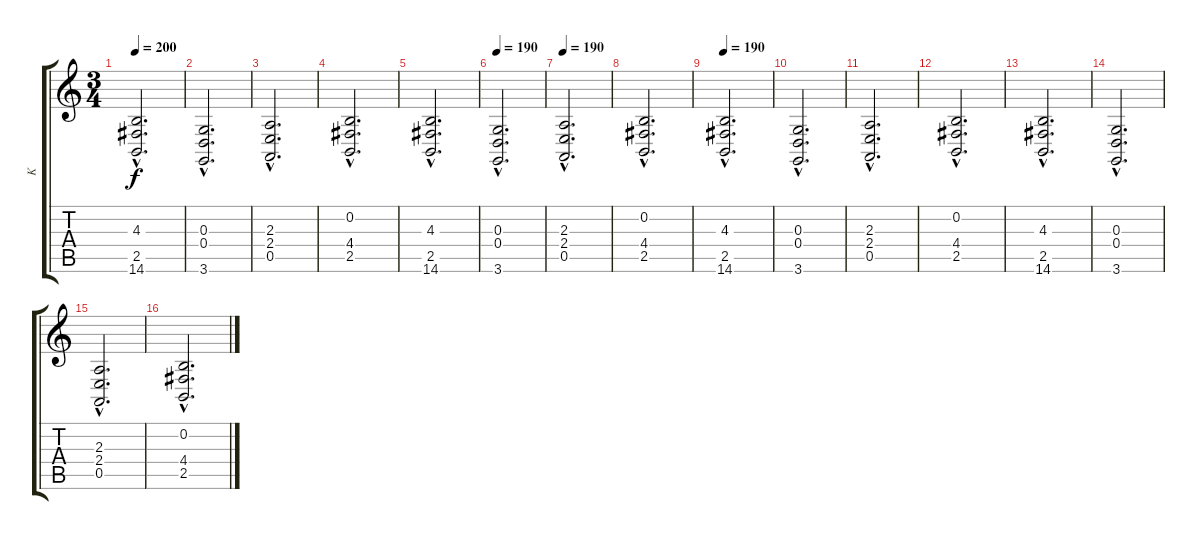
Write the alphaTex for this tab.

\track ("K" "K") {instrument stringensemble1}
\staff {score tabs}
\tuning (E4 B3 G3 D3 A2 E2) {hide}
\ts (3 4)
\tempo 200
\clef g2
\ks c
(4.3{hac} 2.5{hac} 14.6{hac}).2{d dy f} |
(0.3{hac} 0.4{hac} 3.6{hac}).2{d} |
(2.3{hac} 2.4{hac} 0.5{hac}).2{d} |
(0.2{hac} 4.4{hac} 2.5{hac}).2{d} |
(4.3{hac} 2.5{hac} 14.6{hac}).2{d} |
\tempo 190
(0.3{hac} 0.4{hac} 3.6{hac}).2{d} |
\tempo 190
(2.3{hac} 2.4{hac} 0.5{hac}).2{d} |
(0.2{hac} 4.4{hac} 2.5{hac}).2{d} |
\tempo 190
(4.3{hac} 2.5{hac} 14.6{hac}).2{d} |
(0.3{hac} 0.4{hac} 3.6{hac}).2{d} |
(2.3{hac} 2.4{hac} 0.5{hac}).2{d} |
(0.2{hac} 4.4{hac} 2.5{hac}).2{d} |
(4.3{hac} 2.5{hac} 14.6{hac}).2{d} |
(0.3{hac} 0.4{hac} 3.6{hac}).2{d} |
(2.3{hac} 2.4{hac} 0.5{hac}).2{d} |
(0.2{hac} 4.4{hac} 2.5{hac}).2{d}
